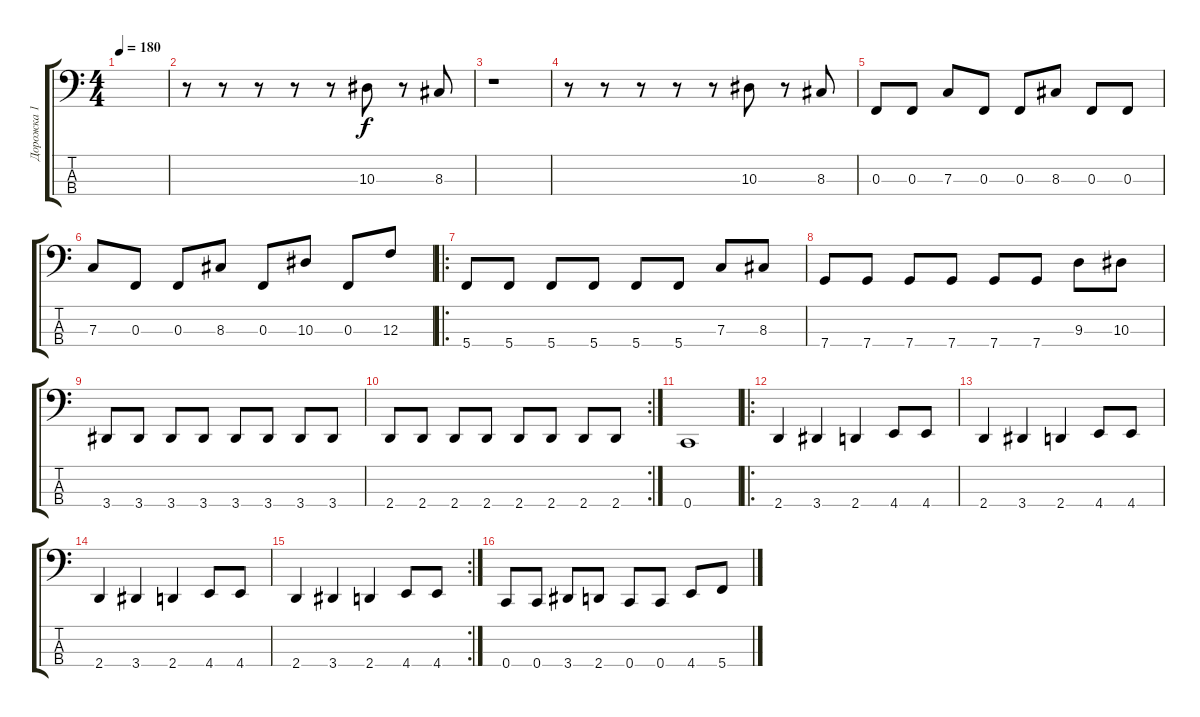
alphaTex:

\track ("Дорожка 1" "Дорожка 1") {instrument slapbass1}
\staff {score tabs}
\tuning (Eb2 Bb1 F1 C1) {hide}
\ts (4 4)
\tempo 180
\clef f4
\ks c
|
r.8 r.8 r.8 r.8 r.8 10.3.8 r.8 8.3.8 |
r.1 |
r.8 r.8 r.8 r.8 r.8 10.3.8 r.8 8.3.8 |
0.3.8 0.3.8 7.3.8 0.3.8 0.3.8 8.3.8 0.3.8 0.3.8 |
7.3.8 0.3.8 0.3.8 8.3.8 0.3.8 10.3.8 0.3.8 12.3.8 |
\ro
5.4.8 5.4.8 5.4.8 5.4.8 5.4.8 5.4.8 7.3.8 8.3.8 |
7.4.8 7.4.8 7.4.8 7.4.8 7.4.8 7.4.8 9.3.8 10.3.8 |
3.4.8 3.4.8 3.4.8 3.4.8 3.4.8 3.4.8 3.4.8 3.4.8 |
\rc 2
2.4.8 2.4.8 2.4.8 2.4.8 2.4.8 2.4.8 2.4.8 2.4.8 |
0.4.1 |
\ro
2.4.4 3.4.4 2.4.4 4.4.8 4.4.8 |
2.4.4 3.4.4 2.4.4 4.4.8 4.4.8 |
2.4.4 3.4.4 2.4.4 4.4.8 4.4.8 |
\rc 2
2.4.4 3.4.4 2.4.4 4.4.8 4.4.8 |
0.4.8 0.4.8 3.4.8 2.4.8 0.4.8 0.4.8 4.4.8 5.4.8
